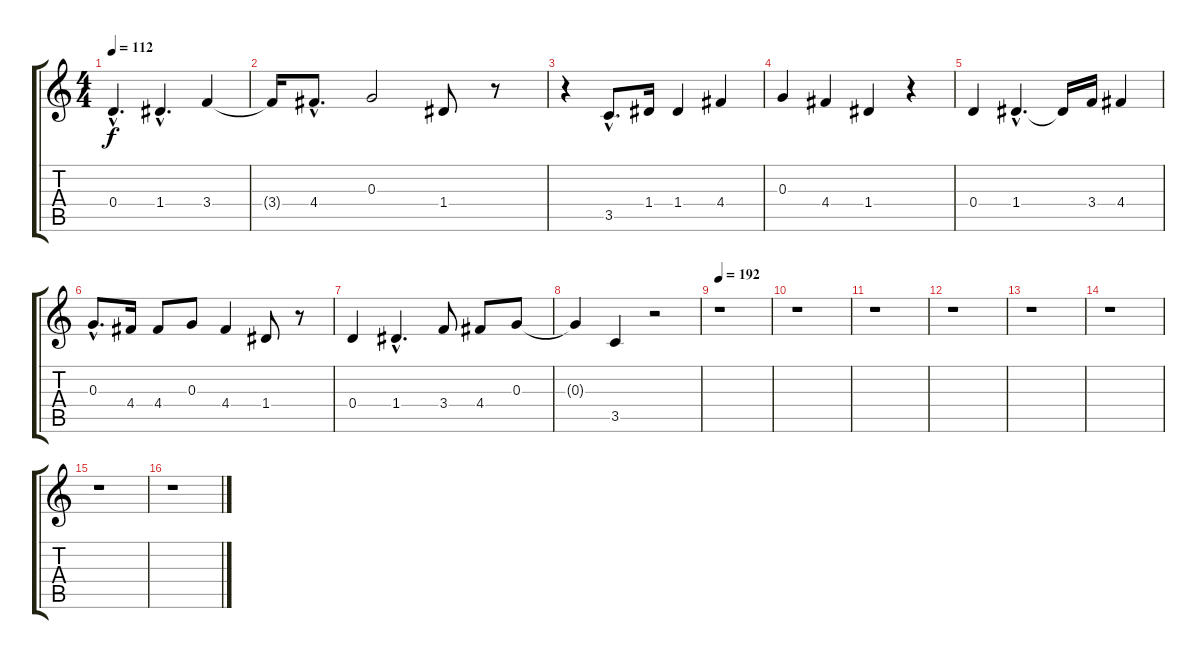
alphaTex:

\track "" {instrument distortionguitar}
\staff {score tabs}
\tuning (E4 B3 G3 D3 A2 E2) {hide}
\ts (4 4)
\tempo 112
\clef g2
\ks c
0.4{hac}.4{d dy f} 1.4{hac}.4{d} 3.4.4 |
3.4{t}.16 4.4{hac}.8{d} 0.3.2 1.4.8 r.8 |
r.4 3.5{hac}.8{d} 1.4.16 1.4.4 4.4.4 |
0.3.4 4.4.4 1.4.4 r.4 |
0.4.4 1.4{hac}.4{d} 1.4{t}.16 3.4.16 4.4.4 |
0.3{hac}.8{d} 4.4.16 4.4.8 0.3.8 4.4.4 1.4.8 r.8 |
0.4.4 1.4{hac}.4{d} 3.4.8 4.4.8 0.3.8 |
0.3{t}.4 3.5.4 r.2 |
\tempo 192
r.1 |
r.1 |
r.1 |
r.1 |
r.1 |
r.1 |
r.1 |
r.1
